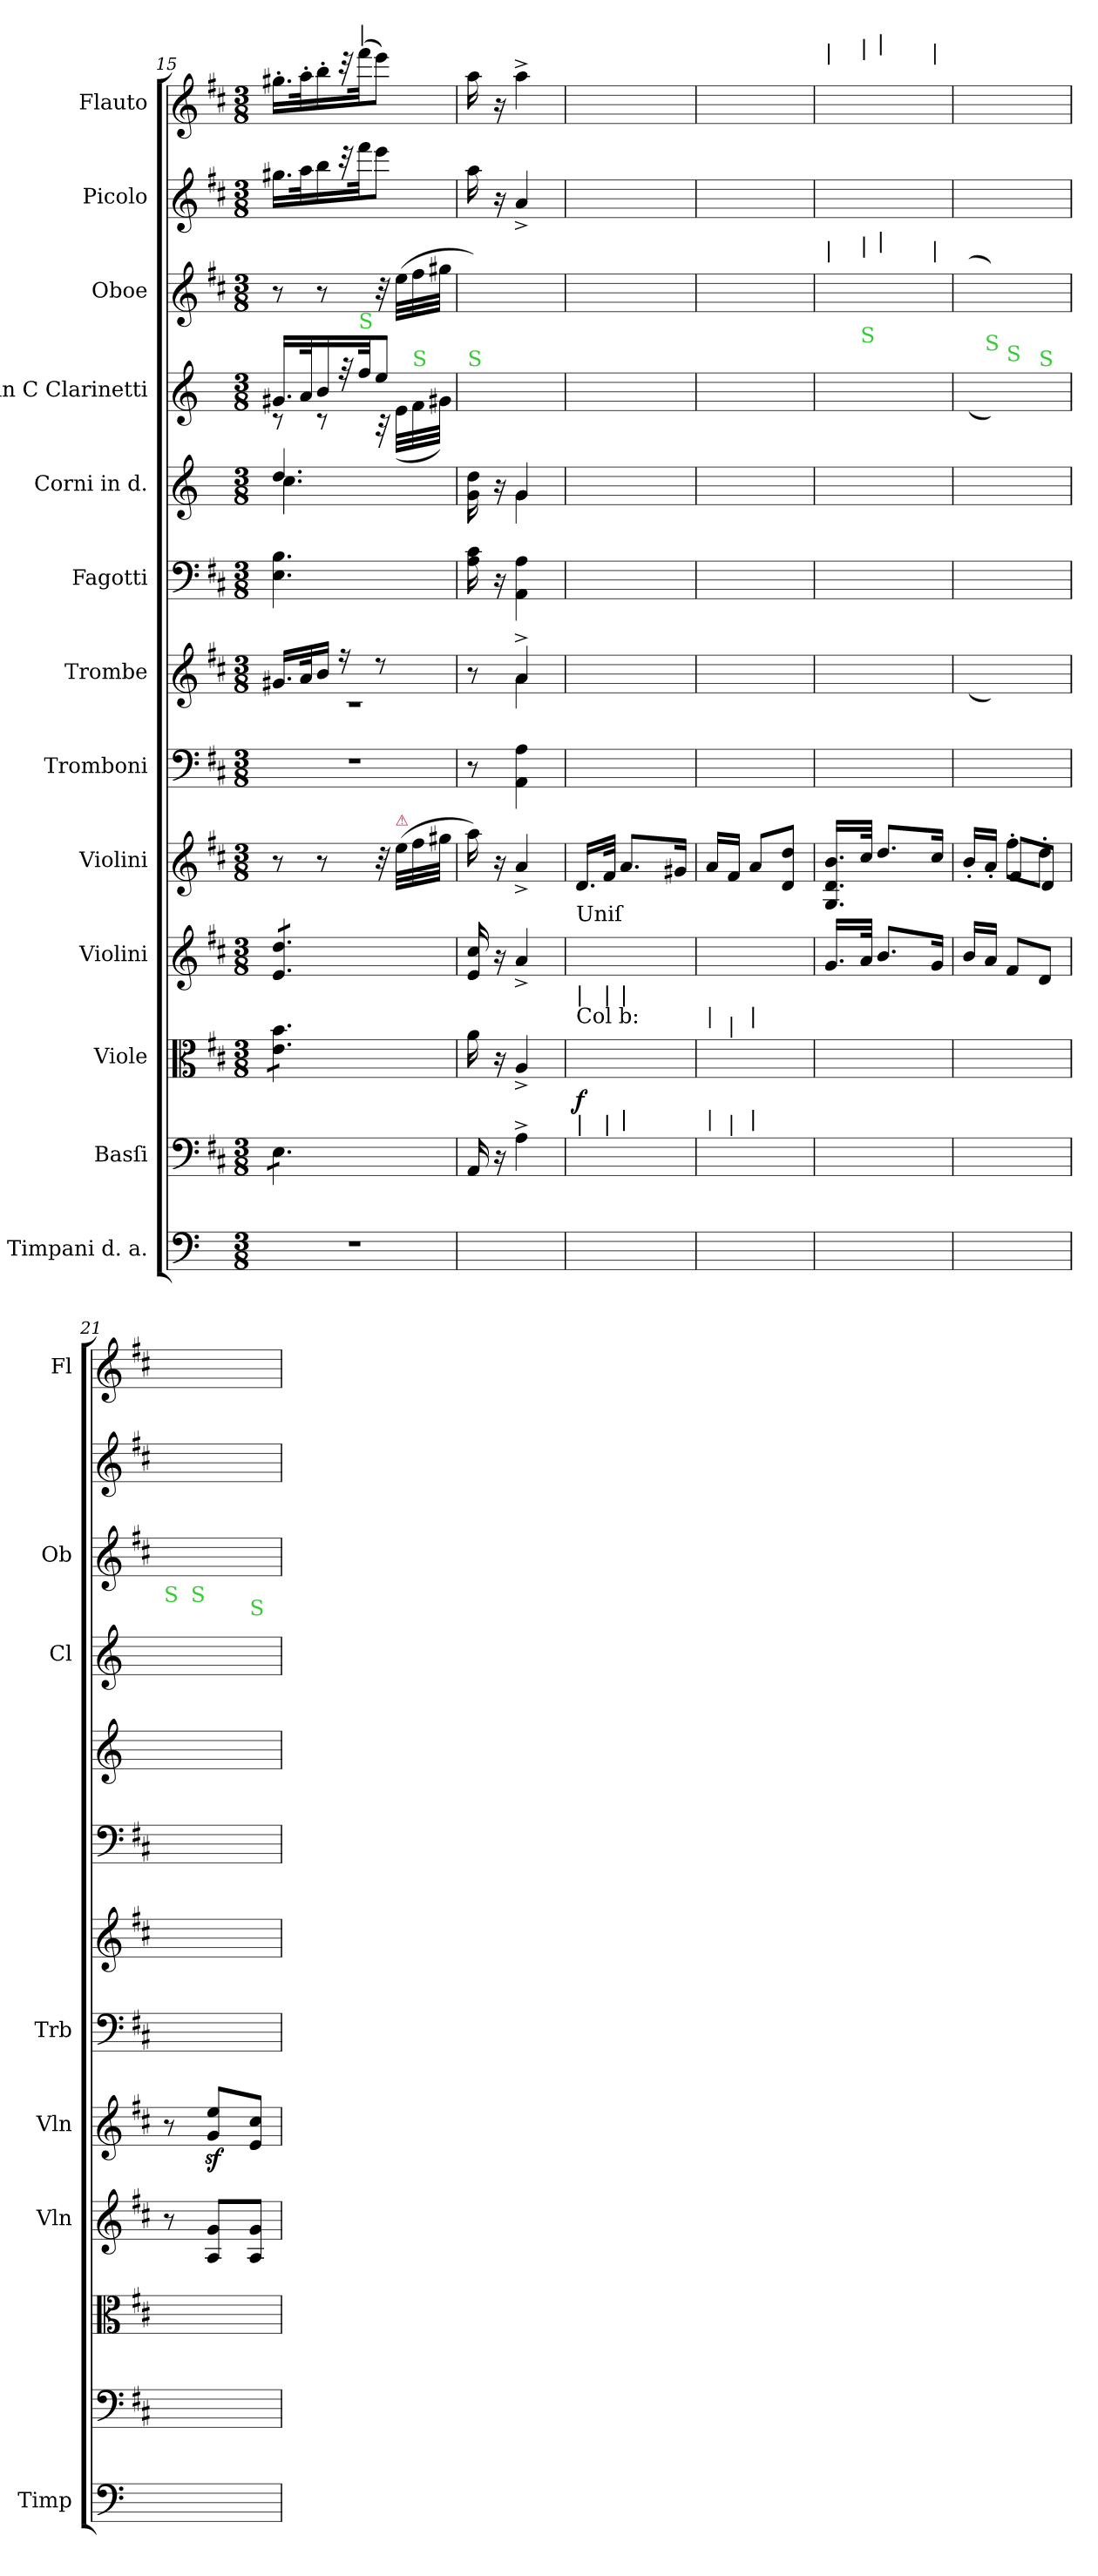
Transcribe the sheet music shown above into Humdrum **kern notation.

**kern	**kern	**kern	**dynam	**kern	**kern	**kern	**kern	**kern	**kern	**kern	**kern	**kern	**kern
*part13	*part12	*part11	*part11	*part10	*part9	*part8	*part7	*part6	*part5	*part4	*part3	*part2	*part1
*staff13	*staff12	*staff11	*staff11	*staff10	*staff9	*staff8	*staff7	*staff6	*staff5	*staff4	*staff3	*staff2	*staff1
*I"Timpani d. a.	*I"Basſi	*I"Viole	*	*I"Violini	*I"Violini	*I"Tromboni	*I"Trombe	*I"Fagotti	*I"Corni in d.	*I"in C Clarinetti	*I"Oboe	*I"Picolo	*I"Flauto
*I'Timp	*	*	*	*I'Vln	*I'Vln	*I'Trb	*	*	*	*I'Cl	*I'Ob	*	*I'Fl
*clefF4	*clefF4	*clefC3	*	*clefG2	*clefG2	*clefF4	*clefG2	*clefF4	*clefG2	*clefG2	*clefG2	*clefG2	*clefG2
*	*	*	*	*	*	*	*	*	*ITrd6c10	*	*	*	*
*k[]	*k[f#c#]	*k[f#c#]	*	*k[f#c#]	*k[f#c#]	*k[f#c#]	*k[f#c#]	*k[f#c#]	*k[f#c#]	*k[]	*k[f#c#]	*k[f#c#]	*k[f#c#]
*M3/8	*M3/8	*M3/8	*	*M3/8	*M3/8	*M3/8	*M3/8	*M3/8	*M3/8	*M3/8	*M3/8	*M3/8	*M3/8
=15	=15	=15	=15	=15	=15	=15	=15	=15	=15	=15	=15	=15	=15
*	*	*	*	*	*	*	*^	*	*^	*^	*	*	*
*	*tremolo	*	*	*	*	*	*	*	*	*	*	*	*	*	*	*
*	*	*tremolo	*	*	*	*	*	*	*	*	*	*	*	*	*	*
*	*	*	*	*tremolo	*	*	*	*	*	*	*	*	*	*	*	*
4.r	8E\L	8e\ 8b\L	.	8e/ 8dd/L	8r	4.r	16.g#X/LL	4.r	4.E\ 4.B\	4.e/	4.d\	16.g#X/LL	8r	8r	16.gg#X\LL	16.gg#X'\LL
.	.	.	.	.	.	.	32a/K	.	.	.	.	32a/K	.	.	32aa\K	32aa'\K
.	8E\	8e\ 8b\	.	8e/ 8dd/	8r	.	16b/JJ	.	.	.	.	16b/	8r	8r	16bb\	16bb'\
.	.	.	.	.	.	.	16r	.	.	.	.	32r	.	.	32r	32r
!	!	!	!	!	!	!	!	!	!	!	!	!	!	!	!	!LO:TX:a:t=|
!	!	!	!	!	!	!	!	!	!	!	!	!LO:TX:a:color=limegreen:t=S	!	!	!	!
.	.	.	.	.	.	.	.	.	.	.	.	32ff/JK	.	.	32fff#\JK	(32fff#\JK
.	8E\J	8e\ 8b\J	.	8e/ 8dd/J	32r	.	8r	.	.	.	.	8ee/J	32r	32r	8eee\J	8eee\J)
*	*	*	*	*Xtremolo	*	*	*	*	*	*	*	*	*	*	*	*
*	*	*Xtremolo	*	*	*	*	*	*	*	*	*	*	*	*	*	*
*	*Xtremolo	*	*	*	*	*	*	*	*	*	*	*	*	*	*	*
!	!	!	!	!	!LO:TX:a:color=crimson:t=⚠	!	!	!	!	!	!	!	!	!	!	!
.	.	.	.	.	(32ee\LLL	.	.	.	.	.	.	.	(>32e\LLL	(32ee\LLL	.	.
!	!	!	!	!	!	!	!	!	!	!	!	!	!LO:TX:a:color=limegreen:t=S	!	!	!
.	.	.	.	.	32ff#\	.	.	.	.	.	.	.	32f\	32ff#\	.	.
.	.	.	.	.	32gg#X\JJJ	.	.	.	.	.	.	.	32g#X\JJJ)	32gg#X\JJJ	.	.
=16	=16	=16	=16	=16	=16	=16	=16	=16	=16	=16	=16	=16	=16	=16	=16	=16
*	*	*	*	*	*	*	*	*	*	*	*	*	*	*^	*	*
!	!	!	!	!	!	!	!	!	!	!	!	!LO:TX:a:color=limegreen:t=S	!	!	!	!	!
4.ryy	16AA/	16a\	.	16e/ 16cc#/	16aa\)	8r	8r	8ryy	16A\ 16c#\	16A\ 16e\	16ryy	16cc/yy	16a\yy	16aa\yy)	16ryy	16aa\	16aa\
.	16r	16r	.	16r	16r	.	.	.	16r	16r	16ryy	16ryy	16ryy	16ryy	16ryy	16r	16r
.	4A^<\	4A^/	.	4a^/	4a^/	4AA\ 4A\	4a^</	4a\	4AA\ 4A\	4A/	4A\	4a/yy	4a^\yy	4a/yy	4a^\yy	4a^/	4aa^<\
=17	=17	=17	=17	=17	=17	=17	=17	=17	=17	=17	=17	=17	=17	=17	=17	=17	=17
!	!	!	!	!	!	!	!	!	!	!	!	!LO:TX:a:color=limegreen:t=S	!	!	!	!	!
!	!	!	!	!LO:TX:a:t=Uniſ	!	!	!	!	!	!	!	!	!	!	!	!	!
!	!	!LO:TX:a:t=Col b&colon;	!	!	!	!	!	!	!	!	!	!	!	!	!	!	!
!	!	!LO:TX:a:t=|	!	!	!	!	!	!	!	!	!	!	!	!	!	!	!
!	!LO:TX:a:t=|	!	!	!	!	!	!	!	!	!	!	!	!	!	!	!	!
*	*	*	*	*	*	*	*	*	*	*v	*v	*	*	*v	*v	*	*
*	*	*	*	*	*	*	*v	*v	*	*	*v	*v	*	*	*
8Re/yy	16.D\LLyy	16.d\LLyy	f	16.d/LLyy	16.d/LL	4.ryy	16.d/LLyy	16.D\LLyy	4.ryy	4.ryy	4.ryy	4.ryy	4.ryy
!	!	!LO:TX:a:t=|	!	!	!	!	!	!	!	!	!	!	!
!	!LO:TX:a:t=|	!	!	!	!	!	!	!	!	!	!	!	!
.	32F#\JJkyy	32f#\JJkyy	.	32f#/JJkyy	32f#/JJk	.	32f#/JJkyy	32F#\JJkyy	.	.	.	.	.
!	!	!LO:TX:a:t=|	!	!	!	!	!	!	!	!	!	!	!
!	!LO:TX:a:t=|	!	!	!	!	!	!	!	!	!	!	!	!
8ryy	8.A\Lyy	8.a\Lyy	.	8.a/Lyy	8.a/L	.	8.a/Lyy	8.A\Lyy	.	.	.	.	.
8ryy	.	.	.	.	.	.	.	.	.	.	.	.	.
.	16G#X\Jkyy	16g#X\Jkyy	.	16g#X/Jkyy	16g#X/Jk	.	16g#X/Jkyy	16G#X\Jkyy	.	.	.	.	.
=18	=18	=18	=18	=18	=18	=18	=18	=18	=18	=18	=18	=18	=18
!	!	!LO:TX:a:t=|	!	!	!	!	!	!	!	!	!	!	!
!	!LO:TX:a:t=|	!	!	!	!	!	!	!	!	!	!	!	!
4.ryy	16A\LLyy	16a\LLyy	.	16a/LLyy	16a/LL	4.ryy	16a/LLyy	16A'\LLyy	4.ryy	4.ryy	4.ryy	4.ryy	4.ryy
!	!	!LO:TX:a:t=|	!	!	!	!	!	!	!	!	!	!	!
!	!LO:TX:a:t=|	!	!	!	!	!	!	!	!	!	!	!	!
.	16F#\JJyy	16f#\JJyy	.	16f#/JJyy	16f#/JJ	.	16f#/JJyy	16F#'\JJyy	.	.	.	.	.
!	!	!LO:TX:a:t=|	!	!	!	!	!	!	!	!	!	!	!
!	!LO:TX:a:t=|	!	!	!	!	!	!	!	!	!	!	!	!
.	8A\Lyy	8a\Lyy	.	8a/Lyy	8a/L	.	8a/Lyy	8A'\Lyy	.	.	.	.	.
.	8Dyy\ 8dyy\J	8dyy\ 8ddyy\J	.	8dyy/ 8ddyy/J	8d/ 8dd/J	.	8dyy/ 8ddyy/J	8Dyy\ 8dyy\J	.	.	.	.	.
=19	=19	=19	=19	=19	=19	=19	=19	=19	=19	=19	=19	=19	=19
*	*	*	*	*	*	*^	*	*	*	*	*	*	*
!	!	!	!	!	!	!	!	!	!	!	!	!	!	!LO:TX:a:t=|
!	!	!	!	!	!	!	!	!	!	!	!	!LO:TX:a:t=|	!	!
16Re/yy	16GG/yy	16G/yy	.	16.g/LL	16.G/ 16.d/ 16.b/LL	16.Gyy/ 16.Byy/LL	16GG\yy	16.gyy/ 16.byy/LL	16GGyy\ 16Gyy\	16Dyy/ 16dyy/	16.gyy/ 16.byy/LL	16.byy\ 16.ggyy\LL	16.bb\LLyy	16.bb\LLyy
16ryy	16ryy	16ryy	.	.	.	.	16ryy	.	16ryy	16ryy	.	.	.	.
!	!	!	!	!	!	!	!	!	!	!	!	!	!	!LO:TX:a:t=|
!	!	!	!	!	!	!	!	!	!	!	!	!LO:TX:a:t=|	!	!
!	!	!	!	!	!	!	!	!	!	!	!LO:TX:a:color=limegreen:t=S	!	!	!
.	.	.	.	32a/JJk	32cc#/JJk	32Ayy/ 32c#yy/JJk	.	32ayy/ 32cc#yy/JJk	.	.	32ayy/ 32ccyy/JJk	32cc#yy\ 32aayy\JJk	32ccc#\JJkyy	32ccc#\JJkyy
!	!	!	!	!	!	!	!	!	!	!	!	!	!	!LO:TX:a:t=|
!	!	!	!	!	!	!	!	!	!	!	!	!LO:TX:a:t=|	!	!
8Re/yy	8G\Lyy	8g\Lyy	.	8.b/L	8.dd/L	8.Byy/ 8.dyy/L	8GG\Lyy	8.byy/ 8.ddyy/L	8GGyy\ 8Gyy\L	8Dyy/ 8dyy/L	8.byy/ 8.ddyy/L	8.ddyy\ 8.bbyy\L	8.ddd\Lyy	8.ddd\Lyy
8D/yy	8G\Jyy	8g\Jyy	.	.	.	.	8GG\Jyy	.	8GGyy\ 8Gyy\J	8Dyy/ 8dyy/J	.	.	.	.
!	!	!	!	!	!	!	!	!	!	!	!	!	!	!LO:TX:a:t=|
!	!	!	!	!	!	!	!	!	!	!	!	!LO:TX:a:t=|	!	!
.	.	.	.	16g/Jk	16cc#/Jk	16Gyy/ 16Byy/Jk	.	16gyy/ 16byy/Jk	.	.	16gyy/ 16byy/Jk	16byy\ 16ggyy\Jk	16bb\Jkyy	16bb\Jkyy
*	*	*	*	*	*	*v	*v	*	*	*	*	*	*	*
=20	=20	=20	=20	=20	=20	=20	=20	=20	=20	=20	=20	=20	=20
*	*	*	*	*	*^	*	*^	*	*	*	*	*	*
8Re/Lyy	8D\Lyy	8d\Lyy	.	16b/LL	16b'/LL	16ryy	8ryy	(16gyy/ 16byy/LL	16ryy	16Gyy\ 16Byy\LL	8Dyy/ 8dyy/L	(16gyy/ 16byy/LL	(16byy\ 16ggyy\LL	4.ryy	16bb\LLyy
!	!	!	!	!	!	!	!	!	!	!	!	!LO:TX:a:color=limegreen:t=S	!	!	!
.	.	.	.	16a/JJ	16a'/JJ	16ryy	.	16f#yy/ 16ayy/JJ)	16ryy	16A\JJyy	.	16fyy/ 16ayy/JJ)	16ayy\ 16ff#yy\JJ)	.	16aa\JJyy
!	!	!	!	!	!	!	!	!	!	!	!	!LO:TX:a:color=limegreen:t=S	!	!	!
8Re/yy	8D\yy	8d\yy	.	8f#/L	8ff#'\L	8f#/L	8Dyy\ 8F#yy\ 8dyy\	8ff#/Lyy	8f#/Lyy	8F#yy\ 8f#yy\L	8Dyy/ 8dyy/	8ayy\ 8ffyy\L	8ff#yy\ 8aayy\L	.	8fff#'\Lyy
!	!	!	!	!	!	!	!	!	!	!	!	!LO:TX:a:color=limegreen:t=S	!	!	!
8Re/Jyy	8D\Jyy	8d\Jyy	.	8d/J	8dd'\J	8d/J	8ryy	8dd/Jyy	8d/Jyy	8Dyy\ 8dyy\J	8Dyy/ 8dyy/J	8fyy\ 8ddyy\J	8ddyy\ 8ff#yy\J	.	8ddd'\Jyy
=21	=21	=21	=21	=21	=21	=21	=21	=21	=21	=21	=21	=21	=21	=21	=21
!	!	!	!	!	!	!	!	!	!	!	!	!LO:TX:a:color=limegreen:t=S	!	!	!
*	*	*	*	*	*v	*v	*	*v	*v	*	*	*	*	*	*
8Re\yy	8AA/yy	8ryy	.	8r	8r	8ryy	8ryy	8ryy	8ryy	16.eyy/ 16.ccyy/LL	16.cc#yy\ 16.eeyy\LL	16.cc#\LLyy	16.ccc#\LLyy
!	!	!	!	!	!	!	!	!	!	!LO:TX:a:color=limegreen:t=S	!	!	!
.	.	.	.	.	.	.	.	.	.	32fyy/ 32ddyy/JJk	32ddyy\ 32ff#yy\JJk	32dd\JJkyy	32ddd\JJkyy
8ryy	8ryy	8Ayy\ 8eyy\L	.	8A/ 8g/L	8gz/ 8eez/L	8AAyy\ 8Gyy\ 8c#yy\	16a/LLyy	8AAyy\ 8Ayy\L	8Ayy/ 8eyy/L	8gyy/ 8eeyy/L	8eeyy\ 8ggyy\L	8ee\Lyy	8eee\Lyy
.	.	.	.	.	.	.	16a/Jyy	.	.	.	.	.	.
!	!	!	!	!	!	!	!	!	!	!LO:TX:a:color=limegreen:t=S	!	!	!
8ryy	8AA/yy	8Ayy\ 8eyy\J	.	8A/ 8g/J	8e/ 8cc#/J	8ryy	8a/Jyy	8AAyy\ 8Gyy\J	8Ayy/ 8eyy/J	8eyy/ 8ccyy/J	8cc#yy\ 8eeyy\J	8cc#\Jyy	8ccc#\Jyy
=	=	=	=	=	=	=	=	=	=	=	=	=	=
*-	*-	*-	*-	*-	*-	*-	*-	*-	*-	*-	*-	*-	*-
